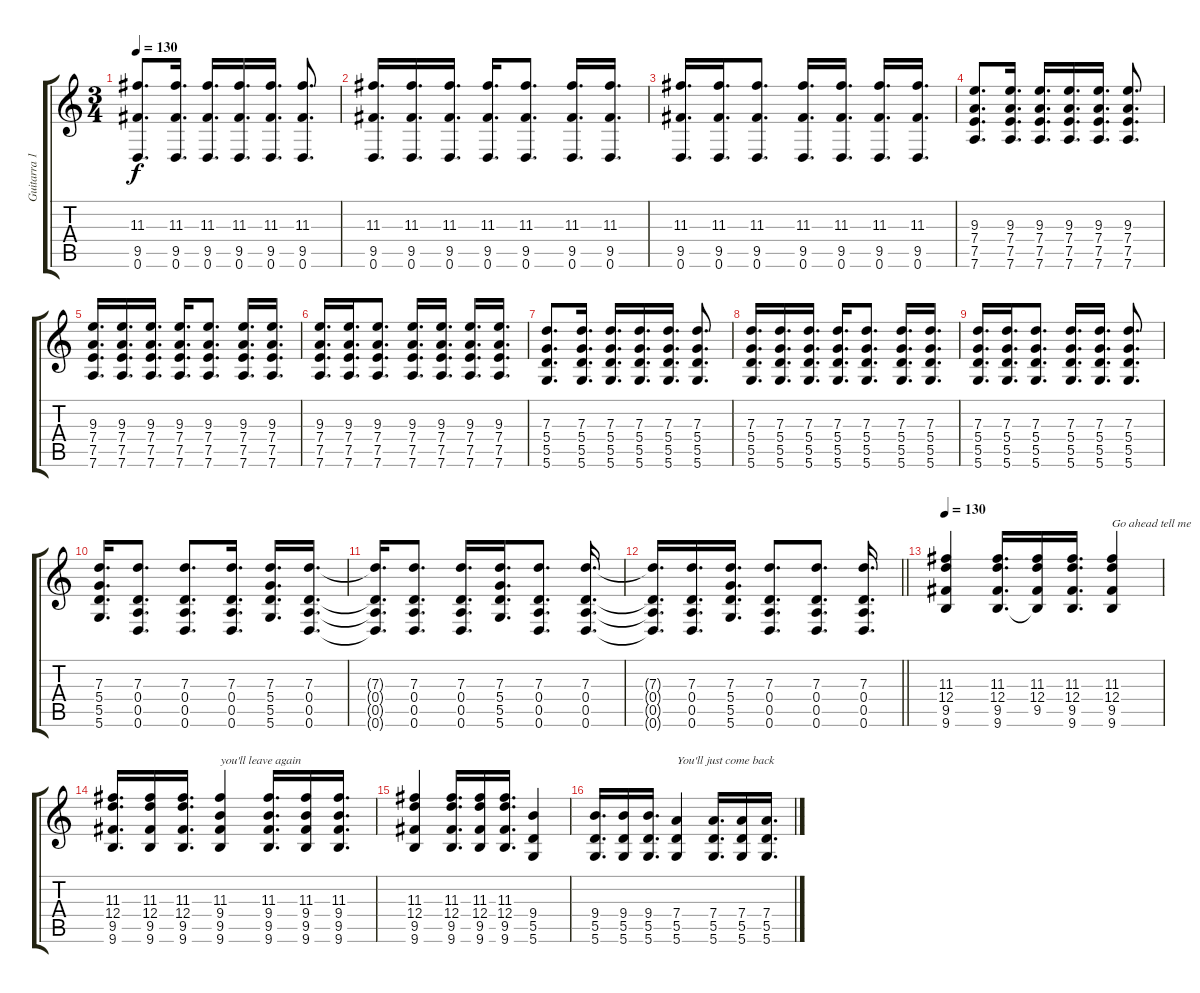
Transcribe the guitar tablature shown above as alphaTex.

\track ("Guitarra 1" "Guitarra 1") {instrument acousticguitarnylon bank 1}
\staff {score tabs}
\tuning (E4 B3 G3 D3 A2 D2) {hide}
\ts (3 4)
\tempo 130
\clef g2
\ks c
(11.3 9.5 0.6).8{d dy f} (11.3 9.5 0.6).16{d} (11.3 9.5 0.6).16{d} (11.3 9.5 0.6).16{d} (11.3 9.5 0.6).16{d} (11.3 9.5 0.6).8{d} |
(11.3 9.5 0.6).16{d} (11.3 9.5 0.6).16{d} (11.3 9.5 0.6).16{d} (11.3 9.5 0.6).16{d} (11.3 9.5 0.6).8{d} (11.3 9.5 0.6).16{d} (11.3 9.5 0.6).16{d} |
(11.3 9.5 0.6).16{d} (11.3 9.5 0.6).16{d} (11.3 9.5 0.6).8{d} (11.3 9.5 0.6).16{d} (11.3 9.5 0.6).16{d} (11.3 9.5 0.6).16{d} (11.3 9.5 0.6).16{d} |
(9.3 7.4 7.5 7.6).8{d} (9.3 7.4 7.5 7.6).16{d} (9.3 7.4 7.5 7.6).16{d} (9.3 7.4 7.5 7.6).16{d} (9.3 7.4 7.5 7.6).16{d} (9.3 7.4 7.5 7.6).8{d} |
(9.3 7.4 7.5 7.6).16{d} (9.3 7.4 7.5 7.6).16{d} (9.3 7.4 7.5 7.6).16{d} (9.3 7.4 7.5 7.6).16{d} (9.3 7.4 7.5 7.6).8{d} (9.3 7.4 7.5 7.6).16{d} (9.3 7.4 7.5 7.6).16{d} |
(9.3 7.4 7.5 7.6).16{d} (9.3 7.4 7.5 7.6).16{d} (9.3 7.4 7.5 7.6).8{d} (9.3 7.4 7.5 7.6).16{d} (9.3 7.4 7.5 7.6).16{d} (9.3 7.4 7.5 7.6).16{d} (9.3 7.4 7.5 7.6).16{d} |
(7.3 5.4 5.5 5.6).8{d} (7.3 5.4 5.5 5.6).16{d} (7.3 5.4 5.5 5.6).16{d} (7.3 5.4 5.5 5.6).16{d} (7.3 5.4 5.5 5.6).16{d} (7.3 5.4 5.5 5.6).8{d} |
(7.3 5.4 5.5 5.6).16{d} (7.3 5.4 5.5 5.6).16{d} (7.3 5.4 5.5 5.6).16{d} (7.3 5.4 5.5 5.6).16{d} (7.3 5.4 5.5 5.6).8{d} (7.3 5.4 5.5 5.6).16{d} (7.3 5.4 5.5 5.6).16{d} |
(7.3 5.4 5.5 5.6).16{d} (7.3 5.4 5.5 5.6).16{d} (7.3 5.4 5.5 5.6).8{d} (7.3 5.4 5.5 5.6).16{d} (7.3 5.4 5.5 5.6).16{d} (7.3 5.4 5.5 5.6).8{d} |
(7.3 5.4 5.5 5.6).16{d} (7.3 0.4 0.5 0.6).8{d} (7.3 0.4 0.5 0.6).8{d} (7.3 0.4 0.5 0.6).16{d} (7.3 5.4 5.5 5.6).16{d} (7.3 0.4 0.5 0.6).16{d} |
(7.3{t} 0.4{t} 0.5{t} 0.6{t}).16{d} (7.3 0.4 0.5 0.6).8{d} (7.3 0.4 0.5 0.6).16{d} (7.3 5.4 5.5 5.6).16{d} (7.3 0.4 0.5 0.6).8{d} (7.3 0.4 0.5 0.6).16{d} |
\barLineRight lightlight
(7.3{t} 0.4{t} 0.5{t} 0.6{t}).16{d} (7.3 0.4 0.5 0.6).16{d} (7.3 5.4 5.5 5.6).16{d} (7.3 0.4 0.5 0.6).8{d} (7.3 0.4 0.5 0.6).8{d} (7.3 0.4 0.5 0.6).16{d} |
\tempo 130
(11.3 12.4 9.5 9.6).4 (11.3 12.4 9.5 9.6).16{d} (11.3 12.4 9.5 9.6{t}).16 (11.3 12.4 9.5 9.6).16{d} (11.3 12.4 9.5 9.6).4{txt "Go ahead tell me "} |
(11.3 12.4 9.5 9.6).16{d} (11.3 12.4 9.5 9.6).16 (11.3 12.4 9.5 9.6).16{d} (11.3 9.4 9.5 9.6).4{txt "you'll leave again"} (11.3 9.4 9.5 9.6).16{d} (11.3 9.4 9.5 9.6).16 (11.3 9.4 9.5 9.6).16{d} |
(11.3 12.4 9.5 9.6).4 (11.3 12.4 9.5 9.6).16{d} (11.3 12.4 9.5 9.6).16 (11.3 12.4 9.5 9.6).16{d} (9.4 5.5 5.6).4 |
(9.4 5.5 5.6).16{d} (9.4 5.5 5.6).16 (9.4 5.5 5.6).16{d} (7.4 5.5 5.6).4{txt "You'll just come back "} (7.4 5.5 5.6).16{d} (7.4 5.5 5.6).16 (7.4 5.5 5.6).16{d}
